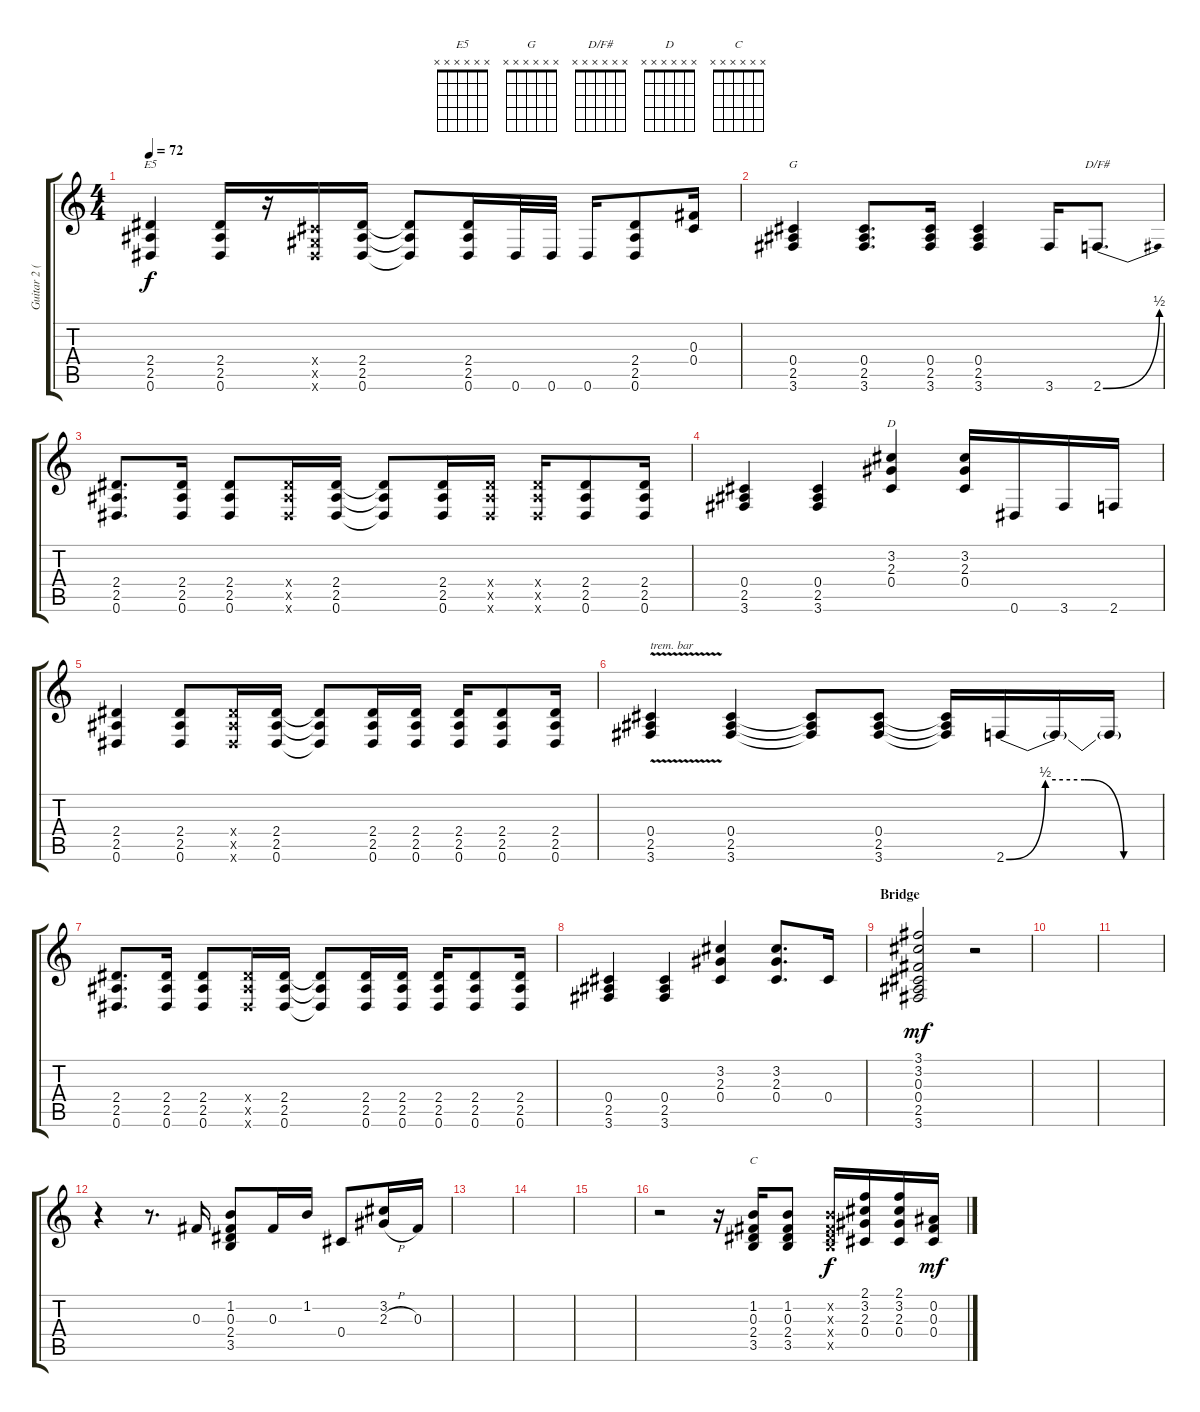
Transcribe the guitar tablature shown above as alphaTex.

\track ("Guitar 2 (Izzy)" "Guitar 2 (") {instrument overdrivenguitar}
\staff {score tabs}
\tuning (Eb4 Bb3 Gb3 Db3 Ab2 Eb2) {hide}
\chord ("E5" x x x x x x)
\chord ("G" x x x x x x)
\chord ("D/F#" x x x x x x)
\chord ("D" x x x x x x)
\chord ("C" x x x x x x)
\ts (4 4)
\tempo 72
\clef g2
\ks c
(2.4 2.5 0.6).4{ch "E5" dy f} (2.4 2.5 0.6).16 r.16 (0.4{x} 0.5{x} 0.6{x}).16 (2.4 2.5 0.6).16 (2.4{t} 2.5{t} 0.6{t}).8 (2.4 2.5 0.6).16 0.6.32 0.6.32 0.6.16 (2.4 2.5 0.6).8 (0.3 0.4).16 |
(0.4 2.5 3.6).4{ch "G"} (0.4 2.5 3.6).8{d} (0.4 2.5 3.6).16 (0.4 2.5 3.6).4 3.6.16 2.6{be (bend 0 0 60 2)}.8{d ch "D/F#"} |
(2.4 2.5 0.6).8{d} (2.4 2.5 0.6).16 (2.4 2.5 0.6).8 (2.4{x} 2.5{x} 0.6{x}).16 (2.4 2.5 0.6).16 (2.4{t} 2.5{t} 0.6{t}).8 (2.4 2.5 0.6).16 (2.4{x} 2.5{x} 0.6{x}).16 (2.4{x} 2.5{x} 0.6{x}).16 (2.4 2.5 0.6).8 (2.4 2.5 0.6).16 |
(0.4 2.5 3.6).4 (0.4 2.5 3.6).4 (3.2 2.3 0.4).4{ch "D"} (3.2 2.3 0.4).16 0.6.16 3.6.16 2.6.16 |
(2.4 2.5 0.6).4 (2.4 2.5 0.6).8 (2.4{x} 2.5{x} 0.6{x}).16 (2.4 2.5 0.6).16 (2.4{t} 2.5{t} 0.6{t}).8 (2.4 2.5 0.6).16 (2.4 2.5 0.6).16 (2.4 2.5 0.6).16 (2.4 2.5 0.6).8 (2.4 2.5 0.6).16 |
(0.4{v} 2.5{v} 3.6{v}).4{txt "trem. bar"} (0.4 2.5 3.6).4 (0.4{t} 2.5{t} 3.6{t}).8 (0.4 2.5 3.6).8 (0.4{t} 2.5{t} 3.6{t}).16 2.6{be (custom 0 0 15 2 30 2 45 0 60 0)}.16 2.6{t}.16 2.6{t}.16 |
(2.4 2.5 0.6).8{d} (2.4 2.5 0.6).16 (2.4 2.5 0.6).8 (2.4{x} 2.5{x} 0.6{x}).16 (2.4 2.5 0.6).16 (2.4{t} 2.5{t} 0.6{t}).8 (2.4 2.5 0.6).16 (2.4 2.5 0.6).16 (2.4 2.5 0.6).16 (2.4 2.5 0.6).8 (2.4 2.5 0.6).16 |
(0.4 2.5 3.6).4 (0.4 2.5 3.6).4 (3.2 2.3 0.4).4 (3.2 2.3 0.4).8{d} 0.4.16 |
\section ("" "Bridge")
(3.1 3.2 0.3 0.4 2.5 3.6).2{dy mf volume 0} r.2 |
|
|
r.4 r.8{d} 0.3.16{volume 13 instrument overdrivenguitar} (1.2 0.3 2.4 3.5).8 0.3.16 1.2.16 0.4.8 (3.2 2.3{h}).16 0.3.16 |
|
|
|
r.2 r.16 (1.2 0.3 2.4 3.5).16{ch "C"} (1.2 0.3 2.4 3.5).8 (1.2{x} 0.3{x} 2.4{x} 3.5{x}).16{dy f} (2.1 3.2 2.3 0.4).16 (2.1 3.2 2.3 0.4).16 (0.2 0.3 0.4).16{dy mf}
